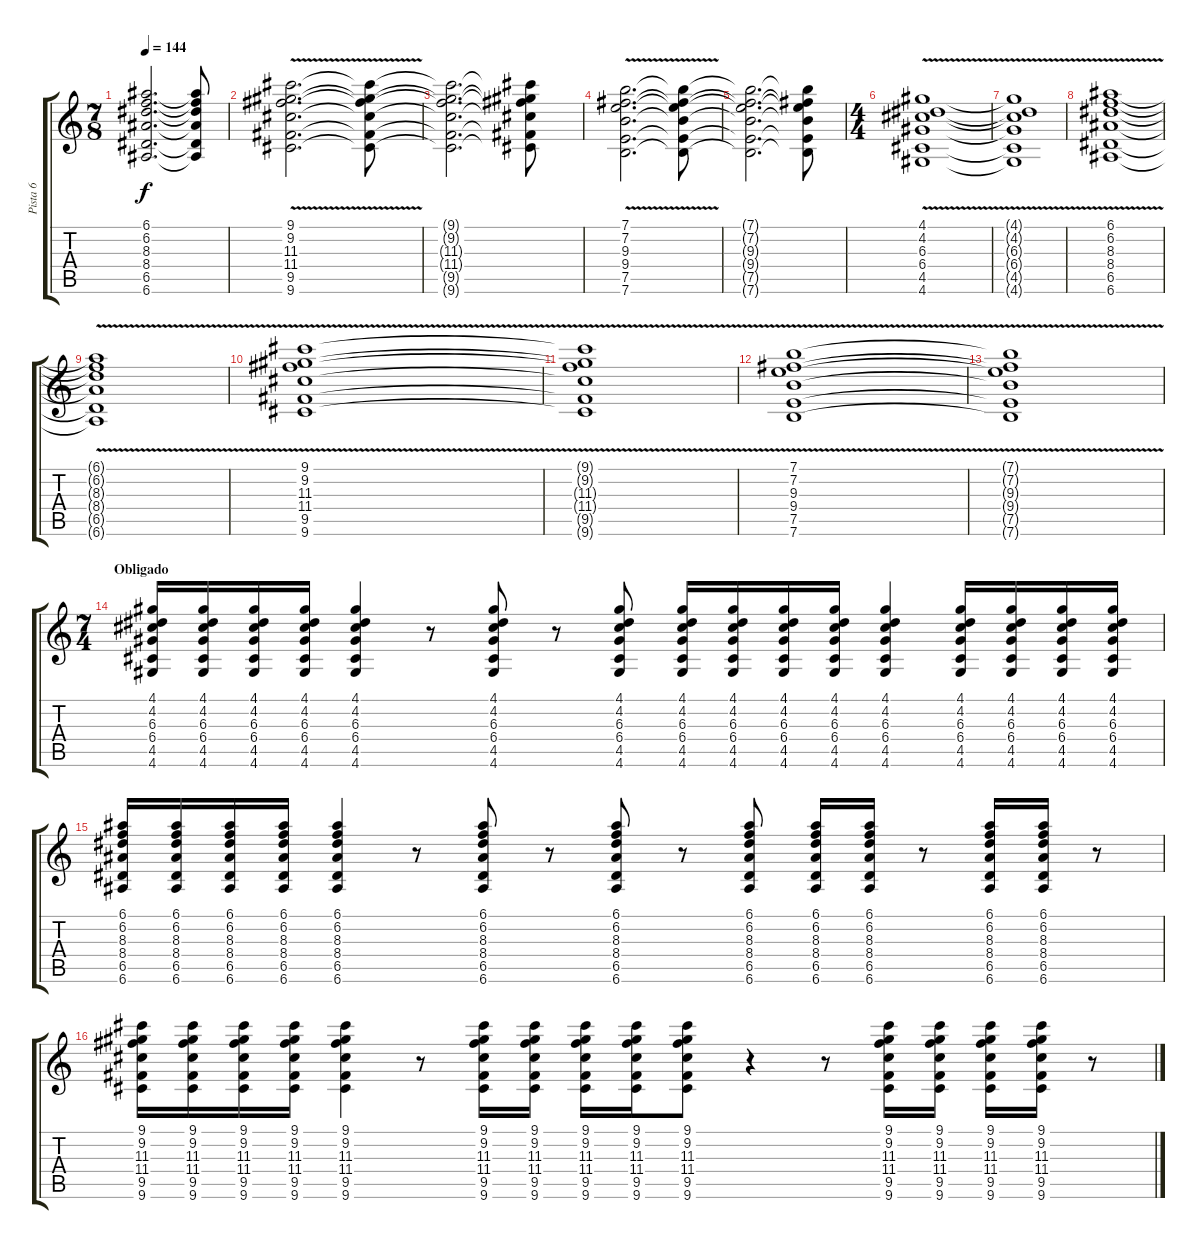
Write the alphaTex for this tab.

\track ("Pista 6" "Pista 6") {instrument distortionguitar}
\staff {score tabs}
\tuning (E4 B3 G3 D3 A2 E2) {hide}
\ts (7 8)
\tempo 144
\clef g2
\ks c
(6.1{t} 6.2{t} 8.3{t} 8.4{t} 6.5{t} 6.6{t}).2{d dy f} (6.1{t} 6.2{t} 8.3{t} 8.4{t} 6.5{t} 6.6{t}).8 |
(9.1{v} 9.2{v} 11.3{v} 11.4{v} 9.5{v} 9.6{v}).2{d} (9.1{t} 9.2{t} 11.3{t} 11.4{t} 9.5{t} 9.6{t}).8 |
(9.1{t} 9.2{t} 11.3{t} 11.4{t} 9.5{t} 9.6{t}).2{d} (9.1{t} 9.2{t} 11.3{t} 11.4{t} 9.5{t} 9.6{t}).8 |
(7.1{v} 7.2{v} 9.3{v} 9.4{v} 7.5{v} 7.6{v}).2{d} (7.1{t} 7.2{t} 9.3{t} 9.4{t} 7.5{t} 7.6{t}).8 |
(7.1{t} 7.2{t} 9.3{t} 9.4{t} 7.5{t} 7.6{t}).2{d} (7.1{t} 7.2{t} 9.3{t} 9.4{t} 7.5{t} 7.6{t}).8 |
\ts (4 4)
(4.1{v} 4.2{v} 6.3{v} 6.4{v} 4.5{v} 4.6{v}).1{volume 13} |
(4.1{t} 4.2{t} 6.3{t} 6.4{t} 4.5{t} 4.6{t}).1 |
(6.1{v} 6.2{v} 8.3{v} 8.4{v} 6.5{v} 6.6{v}).1 |
(6.1{t} 6.2{t} 8.3{t} 8.4{t} 6.5{t} 6.6{t}).1 |
(9.1{v} 9.2{v} 11.3{v} 11.4{v} 9.5{v} 9.6{v}).1 |
(9.1{t} 9.2{t} 11.3{t} 11.4{t} 9.5{t} 9.6{t}).1 |
(7.1{v} 7.2{v} 9.3{v} 9.4{v} 7.5{v} 7.6{v}).1 |
(7.1{t} 7.2{t} 9.3{t} 9.4{t} 7.5{t} 7.6{t}).1 |
\ts (7 4)
\section ("" "Obligado")
(4.1 4.2 6.3 6.4 4.5 4.6).16 (4.1 4.2 6.3 6.4 4.5 4.6).16 (4.1 4.2 6.3 6.4 4.5 4.6).16 (4.1 4.2 6.3 6.4 4.5 4.6).16 (4.1 4.2 6.3 6.4 4.5 4.6).4 r.8 (4.1 4.2 6.3 6.4 4.5 4.6).8 r.8 (4.1 4.2 6.3 6.4 4.5 4.6).8 (4.1 4.2 6.3 6.4 4.5 4.6).16 (4.1 4.2 6.3 6.4 4.5 4.6).16 (4.1 4.2 6.3 6.4 4.5 4.6).16 (4.1 4.2 6.3 6.4 4.5 4.6).16 (4.1 4.2 6.3 6.4 4.5 4.6).4 (4.1 4.2 6.3 6.4 4.5 4.6).16 (4.1 4.2 6.3 6.4 4.5 4.6).16 (4.1 4.2 6.3 6.4 4.5 4.6).16 (4.1 4.2 6.3 6.4 4.5 4.6).16 |
(6.1 6.2 8.3 8.4 6.5 6.6).16 (6.1 6.2 8.3 8.4 6.5 6.6).16 (6.1 6.2 8.3 8.4 6.5 6.6).16 (6.1 6.2 8.3 8.4 6.5 6.6).16 (6.1 6.2 8.3 8.4 6.5 6.6).4 r.8 (6.1 6.2 8.3 8.4 6.5 6.6).8 r.8 (6.1 6.2 8.3 8.4 6.5 6.6).8 r.8 (6.1 6.2 8.3 8.4 6.5 6.6).8 (6.1 6.2 8.3 8.4 6.5 6.6).16 (6.1 6.2 8.3 8.4 6.5 6.6).16 r.8 (6.1 6.2 8.3 8.4 6.5 6.6).16 (6.1 6.2 8.3 8.4 6.5 6.6).16 r.8 |
(9.1 9.2 11.3 11.4 9.5 9.6).16 (9.1 9.2 11.3 11.4 9.5 9.6).16 (9.1 9.2 11.3 11.4 9.5 9.6).16 (9.1 9.2 11.3 11.4 9.5 9.6).16 (9.1 9.2 11.3 11.4 9.5 9.6).4 r.8 (9.1 9.2 11.3 11.4 9.5 9.6).16 (9.1 9.2 11.3 11.4 9.5 9.6).16 (9.1 9.2 11.3 11.4 9.5 9.6).16 (9.1 9.2 11.3 11.4 9.5 9.6).16 (9.1 9.2 11.3 11.4 9.5 9.6).8 r.4 r.8 (9.1 9.2 11.3 11.4 9.5 9.6).16 (9.1 9.2 11.3 11.4 9.5 9.6).16 (9.1 9.2 11.3 11.4 9.5 9.6).16 (9.1 9.2 11.3 11.4 9.5 9.6).16 r.8
